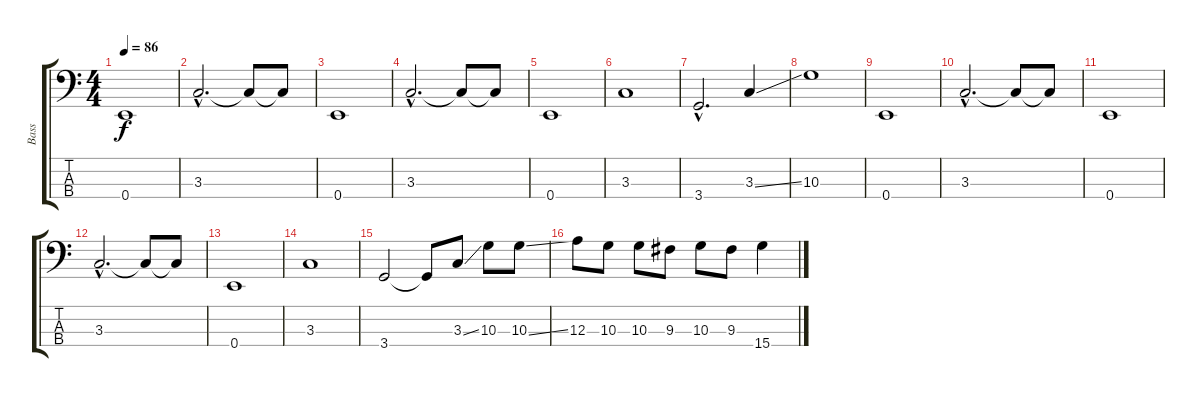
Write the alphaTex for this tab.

\track ("Bass" "Bass") {instrument electricbasspick}
\staff {score tabs}
\tuning (G2 D2 A1 E1) {hide}
\ts (4 4)
\tempo 86
\clef f4
\ks c
0.4.1{dy f} |
3.3{hac}.2{d} 3.3{t}.8 3.3{t}.8 |
0.4.1 |
3.3{hac}.2{d} 3.3{t}.8 3.3{t}.8 |
0.4.1 |
3.3.1 |
3.4{hac}.2{d} 3.3{ss}.4 |
10.3.1 |
0.4.1 |
3.3{hac}.2{d} 3.3{t}.8 3.3{t}.8 |
0.4.1 |
3.3{hac}.2{d} 3.3{t}.8 3.3{t}.8 |
0.4.1 |
3.3.1 |
3.4.2 3.4{t}.8 3.3{ss}.8 10.3.8 10.3{ss}.8 |
12.3.8 10.3.8 10.3.8 9.3.8 10.3.8 9.3.8 15.4{ss}.4
